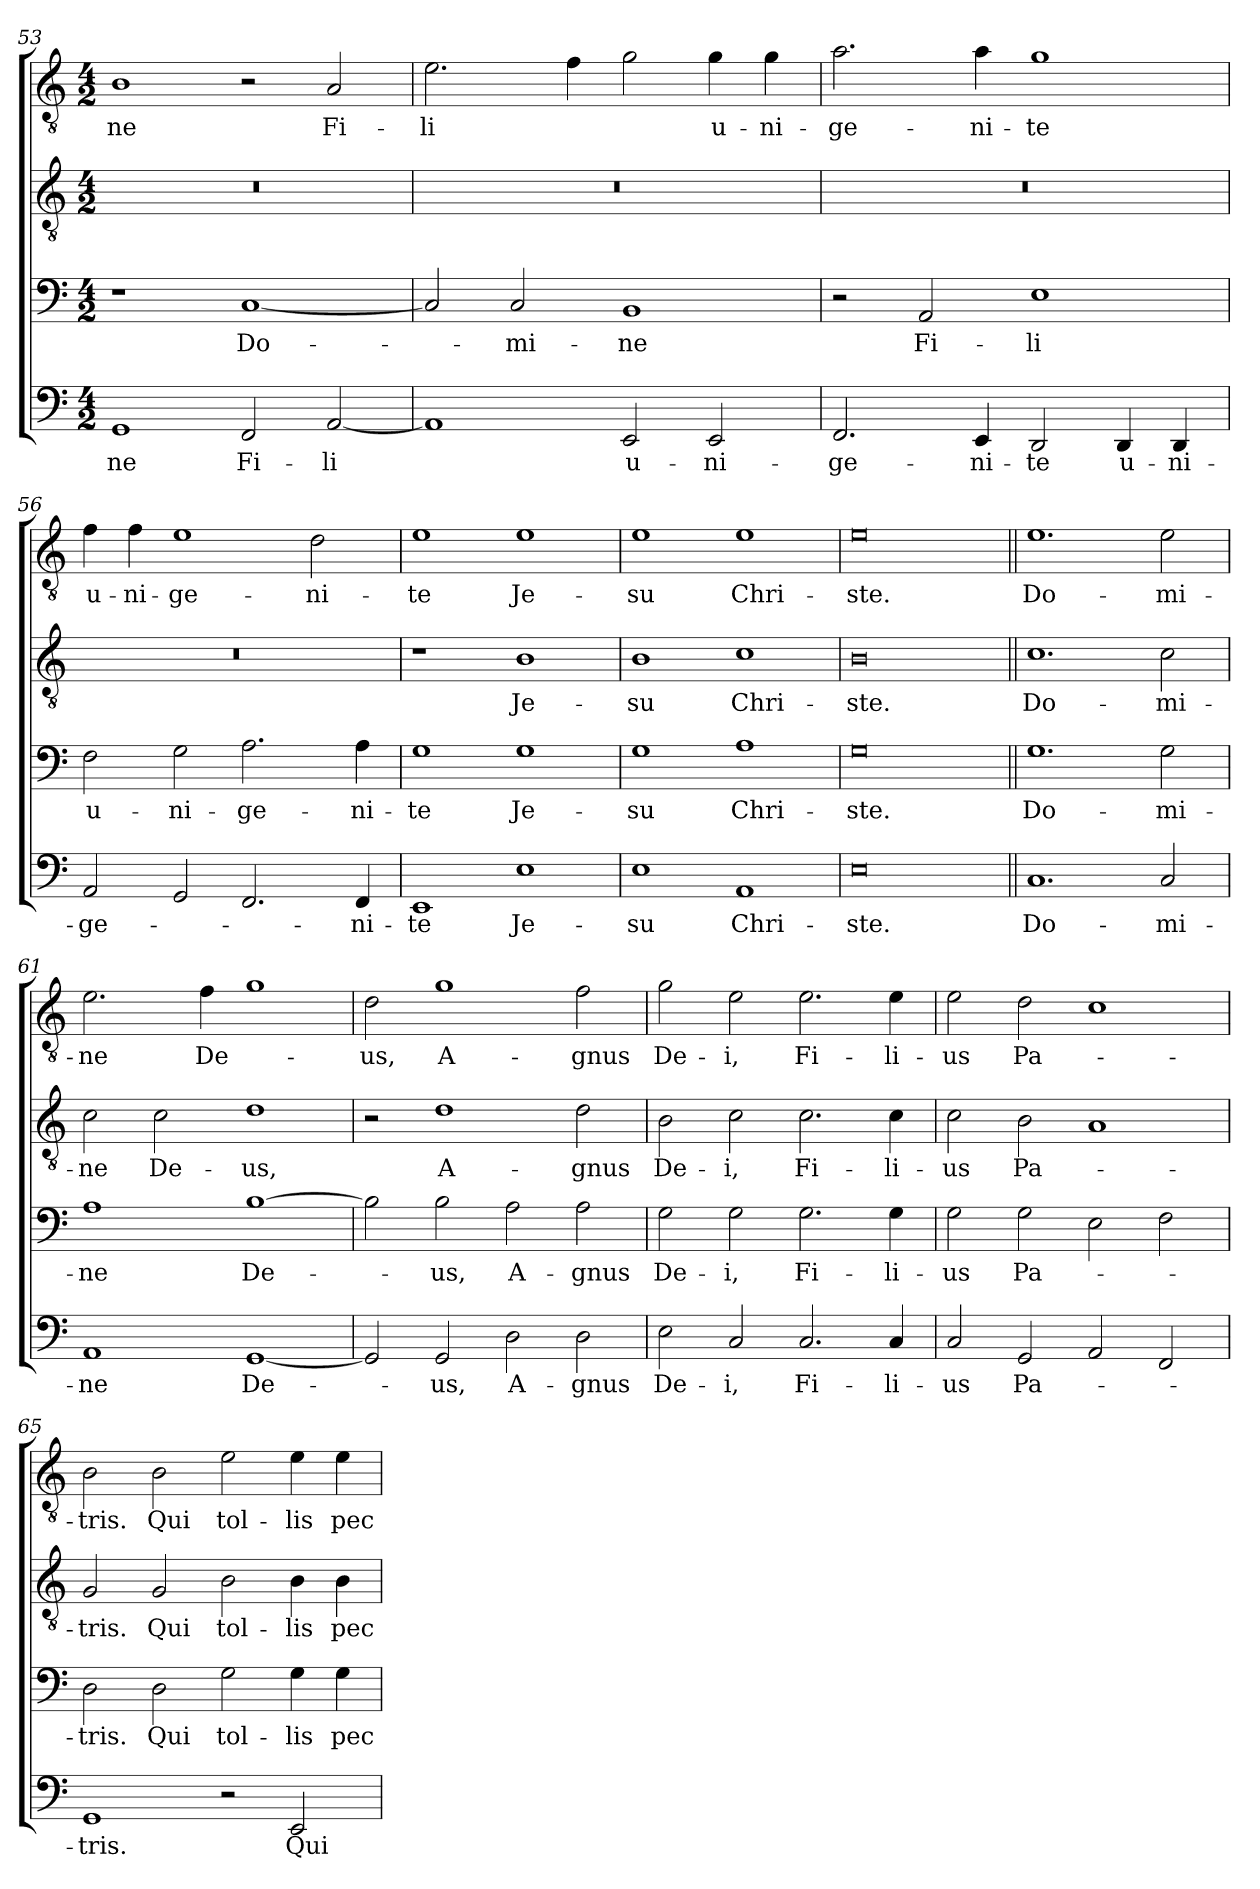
**kern	**text	**kern	**text	**kern	**text	**kern	**text
*part4	*part4	*part3	*part3	*part2	*part2	*part1	*part1
*staff4	*staff4	*staff3	*staff3	*staff2	*staff2	*staff1	*staff1
*clefF4	*	*clefF4	*	*clefGv2	*	*clefGv2	*
*k[]	*	*k[]	*	*k[]	*	*k[]	*
*C:	*	*C:	*	*C:	*	*C:	*
*M4/2	*	*M4/2	*	*M4/2	*	*M4/2	*
=53	=53	=53	=53	=53	=53	=53	=53
!	!LO:LY:b	!	!	!	!	!	!LO:LY:b
1GG	-ne	1r	.	0r	.	1B	-ne
!	!LO:LY:b	!	!LO:LY:b	!	!	!	!
2FF/	Fi-	[1C	Do-	.	.	2r	.
!	!LO:LY:b	!	!	!	!	!	!LO:LY:b
[2AA/	-li	.	.	.	.	2A/	Fi-
!!LO:PB:g=z
=54	=54	=54	=54	=54	=54	=54	=54
!	!	!	!	!	!	!	!LO:LY:b
1AA]	.	2C/]	.	0r	.	2.e\	-li
!	!	!	!LO:LY:b	!	!	!	!
.	.	2C/	-mi-	.	.	.	.
.	.	.	.	.	.	4f\	.
!	!LO:LY:b	!	!LO:LY:b	!	!	!	!
2EE/	u-	1BB	-ne	.	.	2g\	.
!	!LO:LY:b	!	!	!	!	!	!LO:LY:b
2EE/	-ni-	.	.	.	.	4g\	u-
!	!	!	!	!	!	!	!LO:LY:b
.	.	.	.	.	.	4g\	-ni-
=55	=55	=55	=55	=55	=55	=55	=55
!	!LO:LY:b	!	!	!	!	!	!LO:LY:b
2.FF/	-ge-	2r	.	0r	.	2.a\	-ge-
!	!	!	!LO:LY:b	!	!	!	!
.	.	2AA/	Fi-	.	.	.	.
!	!LO:LY:b	!	!	!	!	!	!LO:LY:b
4EE/	-ni-	.	.	.	.	4a\	-ni-
!	!LO:LY:b	!	!LO:LY:b	!	!	!	!LO:LY:b
2DD/	-te	1E	-li	.	.	1g	-te
!	!LO:LY:b	!	!	!	!	!	!
4DD/	u-	.	.	.	.	.	.
!	!LO:LY:b	!	!	!	!	!	!
4DD/	-ni-	.	.	.	.	.	.
=56	=56	=56	=56	=56	=56	=56	=56
!	!LO:LY:b	!	!LO:LY:b	!	!	!	!LO:LY:b
2AA/	-ge-	2F\	u-	0r	.	4f\	u-
!	!	!	!	!	!	!	!LO:LY:b
.	.	.	.	.	.	4f\	-ni-
!	!	!	!LO:LY:b	!	!	!	!LO:LY:b
2GG/	.	2G\	-ni-	.	.	1e	-ge-
!	!	!	!LO:LY:b	!	!	!	!
2.FF/	.	2.A\	-ge-	.	.	.	.
!	!	!	!	!	!	!	!LO:LY:b
.	.	.	.	.	.	2d\	-ni-
!	!LO:LY:b	!	!LO:LY:b	!	!	!	!
4FF/	-ni-	4A\	-ni-	.	.	.	.
=57	=57	=57	=57	=57	=57	=57	=57
!	!LO:LY:b	!	!LO:LY:b	!	!	!	!LO:LY:b
1EE	-te	1G	-te	1r	.	1e	-te
!	!LO:LY:b	!	!LO:LY:b	!	!LO:LY:b	!	!LO:LY:b
1E	Je-	1G	Je-	1B	Je-	1e	Je-
=58	=58	=58	=58	=58	=58	=58	=58
!	!LO:LY:b	!	!LO:LY:b	!	!LO:LY:b	!	!LO:LY:b
1E	-su	1G	-su	1B	-su	1e	-su
!	!LO:LY:b	!	!LO:LY:b	!	!LO:LY:b	!	!LO:LY:b
1AA	Chri-	1A	Chri-	1c	Chri-	1e	Chri-
=59	=59	=59	=59	=59	=59	=59	=59
!	!LO:LY:b	!	!LO:LY:b	!	!LO:LY:b	!	!LO:LY:b
0E	-ste.	0G	-ste.	0B	-ste.	0e	-ste.
!!LO:LB:g=z
=60||	=60||	=60||	=60||	=60||	=60||	=60||	=60||
!	!LO:LY:b	!	!LO:LY:b	!	!LO:LY:b	!	!LO:LY:b
1.C	Do-	1.G	Do-	1.c	Do-	1.e	Do-
!	!LO:LY:b	!	!LO:LY:b	!	!LO:LY:b	!	!LO:LY:b
2C/	-mi-	2G\	-mi-	2c\	-mi-	2e\	-mi-
=61	=61	=61	=61	=61	=61	=61	=61
!	!LO:LY:b	!	!LO:LY:b	!	!LO:LY:b	!	!LO:LY:b
1AA	-ne	1A	-ne	2c\	-ne	2.e\	-ne
!	!	!	!	!	!LO:LY:b	!	!
.	.	.	.	2c\	De-	.	.
!	!	!	!	!	!	!	!LO:LY:b
.	.	.	.	.	.	4f\	De-
!	!LO:LY:b	!	!LO:LY:b	!	!LO:LY:b	!	!
[1GG	De-	[1B	De-	1d	-us,	1g	.
=62	=62	=62	=62	=62	=62	=62	=62
!	!	!	!	!	!	!	!LO:LY:b
2GG/]	.	2B\]	.	2r	.	2d\	-us,
!	!LO:LY:b	!	!LO:LY:b	!	!LO:LY:b	!	!LO:LY:b
2GG/	-us,	2B\	-us,	1d	A-	1g	A-
!	!LO:LY:b	!	!LO:LY:b	!	!	!	!
2D\	A-	2A\	A-	.	.	.	.
!	!LO:LY:b	!	!LO:LY:b	!	!LO:LY:b	!	!LO:LY:b
2D\	-gnus	2A\	-gnus	2d\	-gnus	2f\	-gnus
=63	=63	=63	=63	=63	=63	=63	=63
!	!LO:LY:b	!	!LO:LY:b	!	!LO:LY:b	!	!LO:LY:b
2E\	De-	2G\	De-	2B\	De-	2g\	De-
!	!LO:LY:b	!	!LO:LY:b	!	!LO:LY:b	!	!LO:LY:b
2C/	-i,	2G\	-i,	2c\	-i,	2e\	-i,
!	!LO:LY:b	!	!LO:LY:b	!	!LO:LY:b	!	!LO:LY:b
2.C/	Fi-	2.G\	Fi-	2.c\	Fi-	2.e\	Fi-
!	!LO:LY:b	!	!LO:LY:b	!	!LO:LY:b	!	!LO:LY:b
4C/	-li-	4G\	-li-	4c\	-li-	4e\	-li-
=64	=64	=64	=64	=64	=64	=64	=64
!	!LO:LY:b	!	!LO:LY:b	!	!LO:LY:b	!	!LO:LY:b
2C/	-us	2G\	-us	2c\	-us	2e\	-us
!	!LO:LY:b	!	!LO:LY:b	!	!LO:LY:b	!	!LO:LY:b
2GG/	Pa-	2G\	Pa-	2B\	Pa-	2d\	Pa-
2AA/	.	2E\	.	1A	.	1c	.
2FF/	.	2F\	.	.	.	.	.
=65	=65	=65	=65	=65	=65	=65	=65
!	!LO:LY:b	!	!LO:LY:b	!	!LO:LY:b	!	!LO:LY:b
1GG	-tris.	2D\	-tris.	2G/	-tris.	2B\	-tris.
!	!	!	!LO:LY:b	!	!LO:LY:b	!	!LO:LY:b
.	.	2D\	Qui	2G/	Qui	2B\	Qui
!	!	!	!LO:LY:b	!	!LO:LY:b	!	!LO:LY:b
2r	.	2G\	tol-	2B\	tol-	2e\	tol-
!	!LO:LY:b	!	!LO:LY:b	!	!LO:LY:b	!	!LO:LY:b
2EE/	Qui	4G\	-lis	4B\	-lis	4e\	-lis
!	!	!	!LO:LY:b	!	!LO:LY:b	!	!LO:LY:b
.	.	4G\	pec-	4B\	pec-	4e\	pec-
=	=	=	=	=	=	=	=
*-	*-	*-	*-	*-	*-	*-	*-
